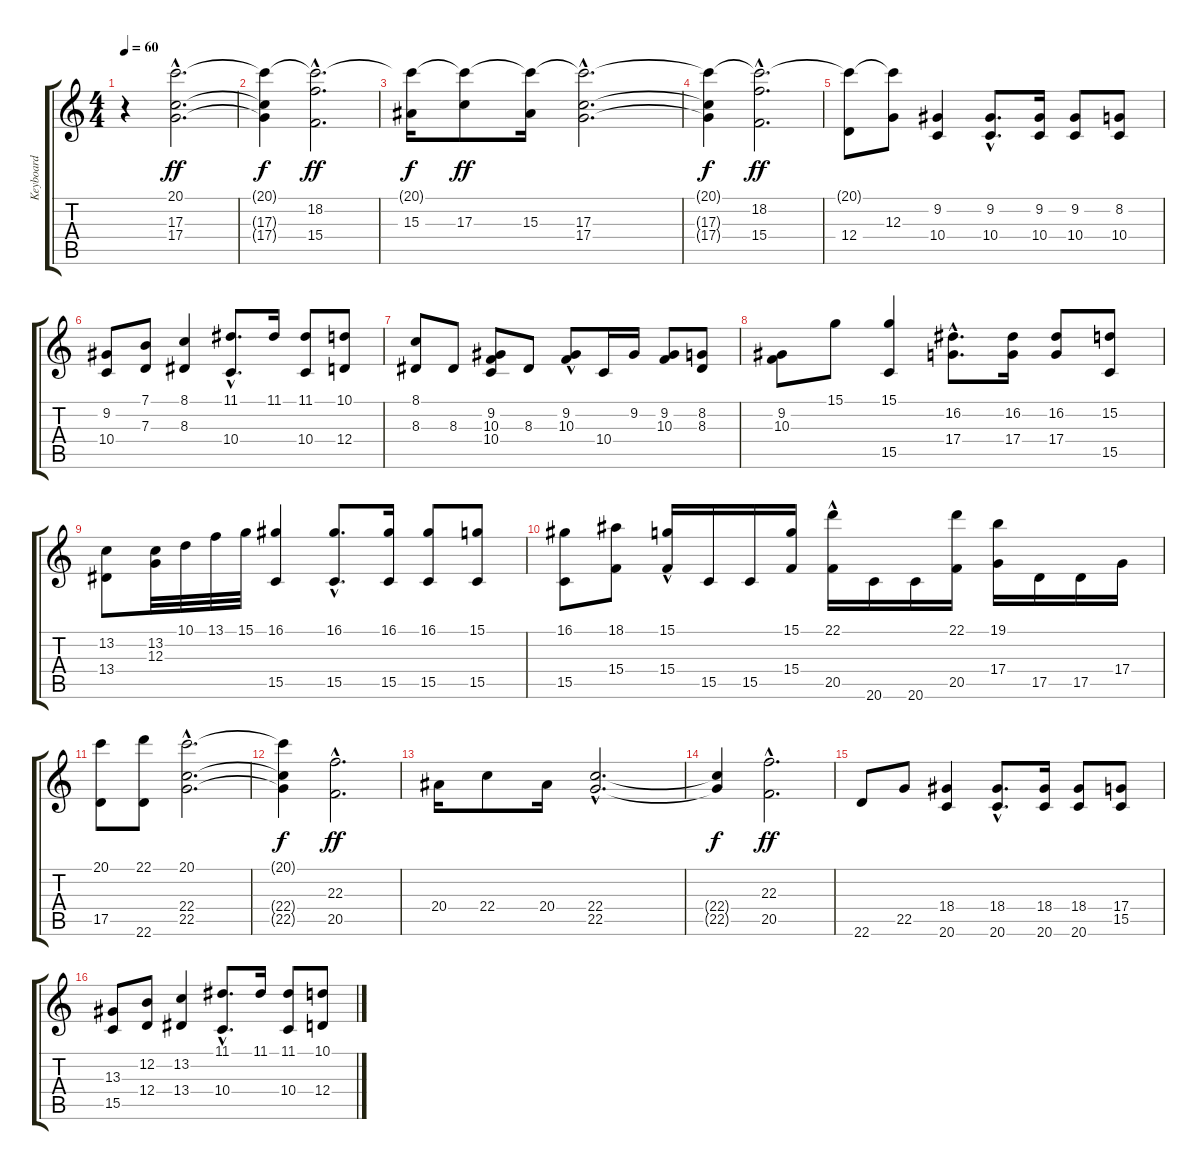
\track ("Keyboard" "Keyboard") {instrument stringensemble1}
\staff {score tabs}
\tuning (E4 B3 G3 D3 A2 E2) {hide}
\ts (4 4)
\tempo 60
\clef g2
\ks c
r.4{dy ff instrument stringensemble1} (20.1{hac} 17.3{hac} 17.4{hac}).2{d} |
(20.1{t} 17.3{t} 17.4{t}).4{dy f} (20.1{hac t} 18.2{hac} 15.4{hac}).2{d dy ff} |
(20.1{t} 15.3).16{dy f} (20.1{t} 17.3).8{dy ff} (20.1{t} 15.3).16 (20.1{hac t} 17.3{hac} 17.4{hac}).2{d} |
(20.1{t} 17.3{t} 17.4{t}).4{dy f} (20.1{hac t} 18.2{hac} 15.4{hac}).2{d dy ff} |
(20.1{t} 12.4).8 (20.1{t} 12.3).8 (9.2 10.4).4 (9.2{hac} 10.4{hac}).8{d} (9.2 10.4).16 (9.2 10.4).8 (8.2 10.4).8 |
(9.2 10.4).8 (7.1 7.3).8 (8.1 8.3).4 (11.1{hac} 10.4).8{d} 11.1.16 (11.1 10.4).8 (10.1 12.4).8 |
(8.1 8.3).8 8.3.8 (9.2 10.3 10.4).8 8.3.8 (9.2{hac} 10.3).8 10.4.16 9.2.16 (9.2 10.3).8 (8.2 8.3).8 |
(9.2 10.3).8 15.1.8 (15.1 15.5).4 (16.2{hac} 17.4{hac}).8{d} (16.2 17.4).16 (16.2 17.4).8 (15.2 15.5).8 |
(13.2 13.4).8 (13.2 12.3).32 10.1.32 13.1.32 15.1.32 (16.1 15.5).4 (16.1{hac} 15.5{hac}).8{d} (16.1 15.5).16 (16.1 15.5).8 (15.1 15.5).8 |
(16.1 15.5).8 (18.1 15.4).8 (15.1{hac} 15.4).16 15.5.16 15.5.16 (15.1 15.4).16 (22.1{hac} 20.5).16 20.6.16 20.6.16 (22.1 20.5).16 (19.1 17.4).16 17.5.16 17.5.16 17.4.16 |
(20.1 17.5).8 (22.1 22.6).8 (20.1{hac} 22.4{hac} 22.5{hac}).2{d} |
(20.1{t} 22.4{t} 22.5{t}).4{dy f} (22.3{hac} 20.5{hac}).2{d dy ff} |
20.4.16 22.4.8 20.4.16 (22.4{hac} 22.5{hac}).2{d} |
(22.4{t} 22.5{t}).4{dy f} (22.3{hac} 20.5{hac}).2{d dy ff} |
22.6.8 22.5.8 (18.4 20.6).4 (18.4{hac} 20.6{hac}).8{d} (18.4 20.6).16 (18.4 20.6).8 (17.4 15.5).8 |
(13.3 15.5).8 (12.2 12.4).8 (13.2 13.4).4 (11.1{hac} 10.4).8{d} 11.1.16 (11.1 10.4).8 (10.1 12.4).8
